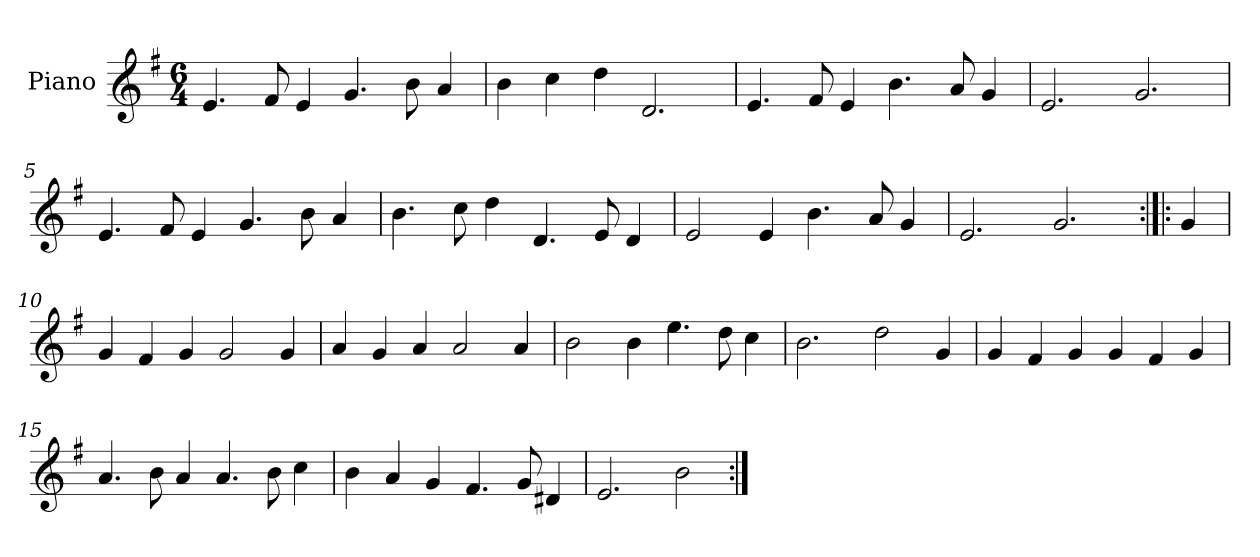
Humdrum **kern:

**kern
*part1
*staff1
*I"Piano
*I'Pno.
*clefG2
*k[f#]
*M6/4
=1
4.e/
8f#/
4e/
4.g/
8b\
4a/
=2
4b\
4cc\
4dd\
2.d/
=3
4.e/
8f#/
4e/
4.b\
8a/
4g/
=4
2.e/
2.g/
=5
4.e/
8f#/
4e/
4.g/
8b\
4a/
=6
4.b\
8cc\
4dd\
4.d/
8e/
4d/
!!LO:LB:g=z
=7
2e/
4e/
4.b\
8a/
4g/
=8
2.e/
2.g/
=9:|!|:
4g/
=10
4g/
4f#/
4g/
2g/
4g/
=11
4a/
4g/
4a/
2a/
4a/
=12
2b\
4b\
4.ee\
8dd\
4cc\
=13
2.b\
2dd\
4g/
=14
4g/
4f#/
4g/
4g/
4f#/
4g/
!!LO:LB:g=z
=15
4.a/
8b\
4a/
4.a/
8b\
4cc\
=16
4b\
4a/
4g/
4.f#/
8g/
4d#X/
=17
2.e/
2b\
=:|!
*-
